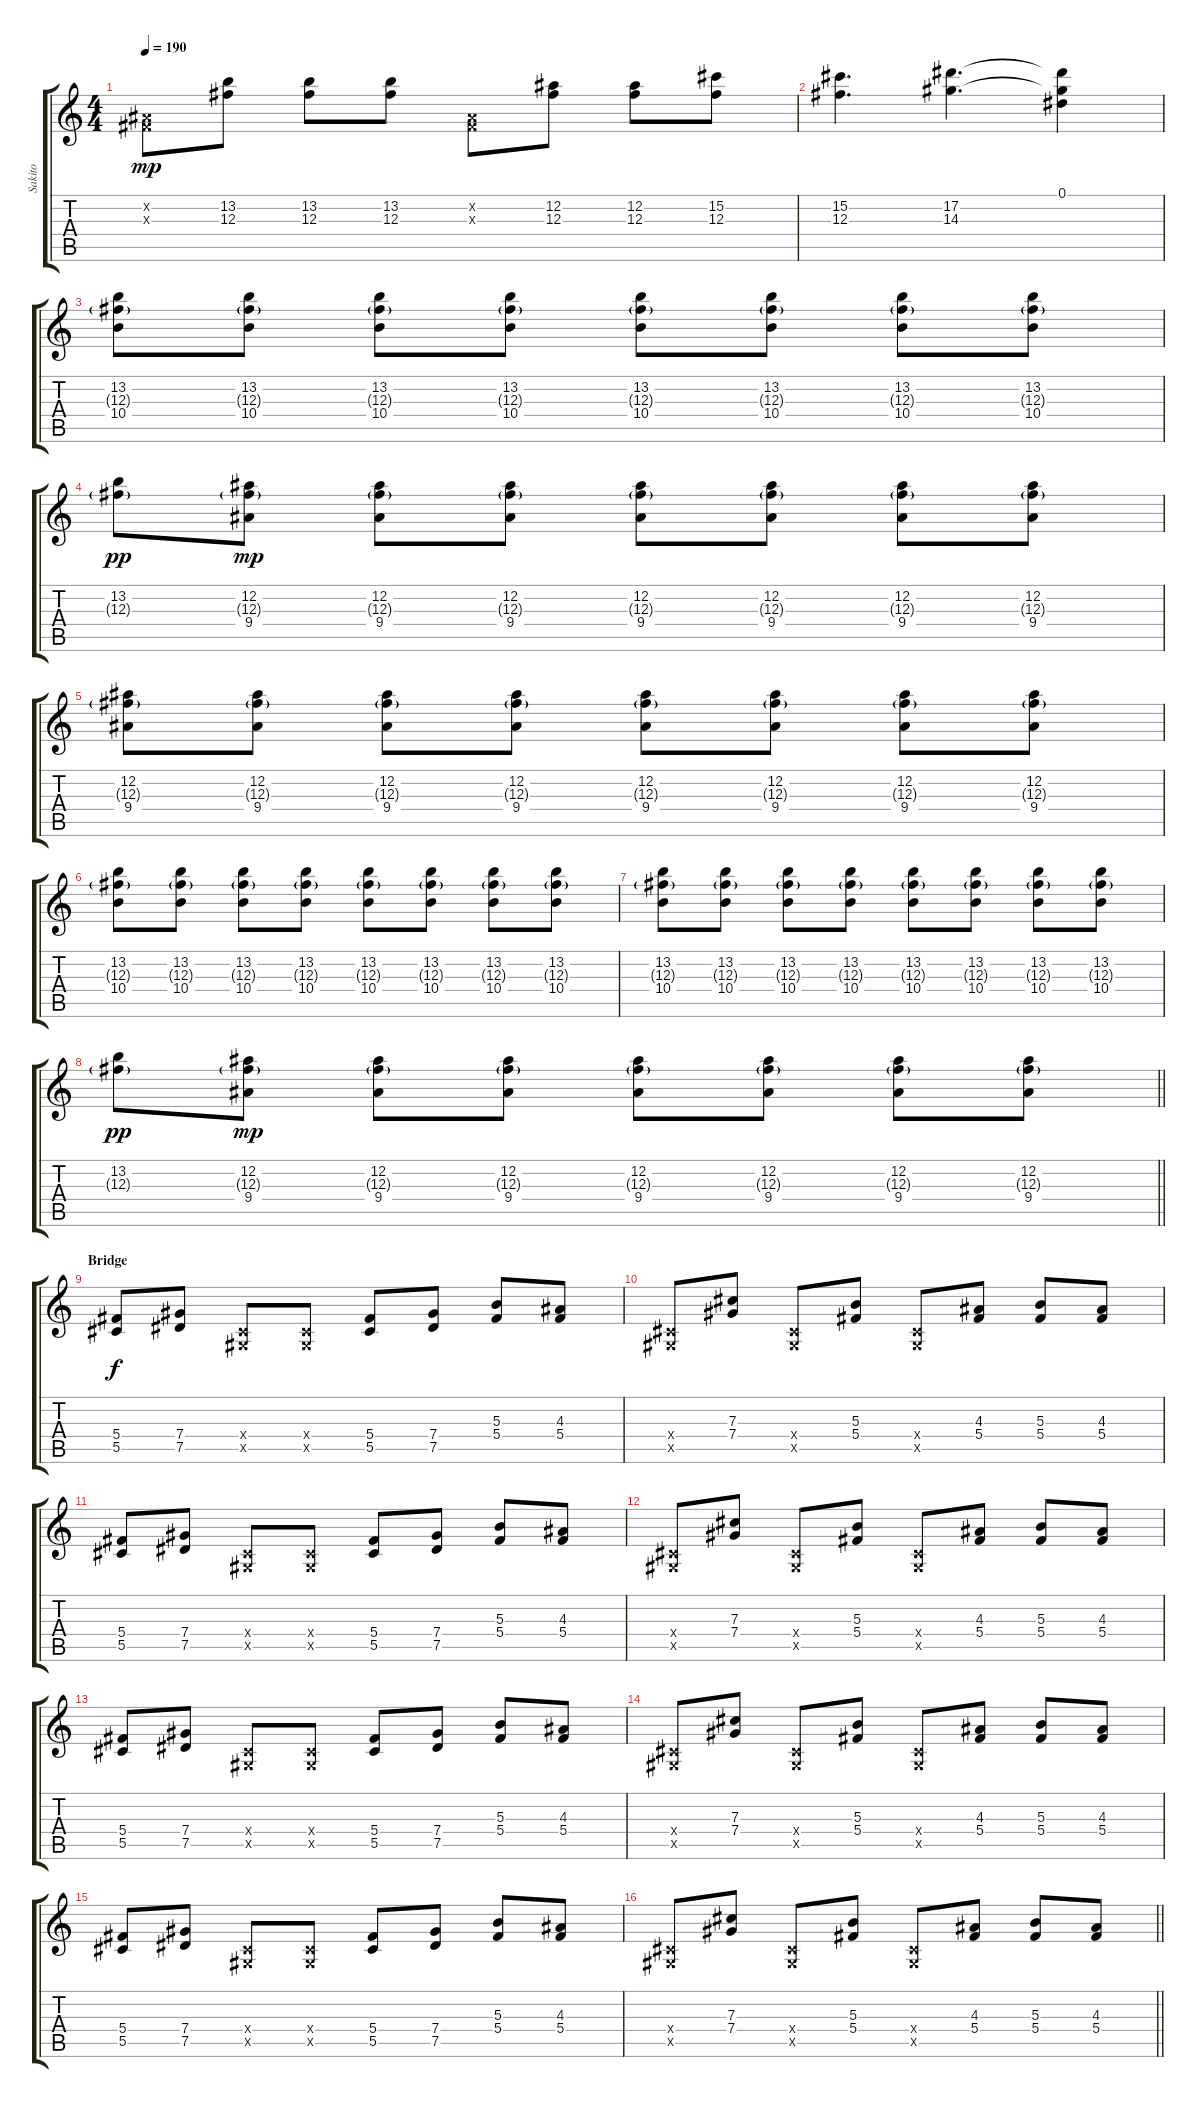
\track ("Sakito " "Sakito ") {instrument overdrivenguitar}
\staff {score tabs}
\tuning (Eb4 Bb3 Gb3 Db3 Ab2 Eb2) {hide}
\ts (4 4)
\tempo 190
\clef g2
\ks c
(0.2{x} 0.3{x}).8{dy mp} (13.2 12.3).8 (13.2 12.3).8 (13.2 12.3).8 (0.2{x} 0.3{x}).8 (12.2 12.3).8 (12.2 12.3).8 (15.2 12.3).8 |
(15.2 12.3).4{d} (17.2 14.3).4{d} (0.1 17.2{t} 14.3{t}).4 |
(13.2 12.3{g} 10.4).8 (13.2 12.3{g} 10.4).8 (13.2 12.3{g} 10.4).8 (13.2 12.3{g} 10.4).8 (13.2 12.3{g} 10.4).8 (13.2 12.3{g} 10.4).8 (13.2 12.3{g} 10.4).8 (13.2 12.3{g} 10.4).8 |
(13.2 12.3{g}).8{dy pp} (12.2 12.3{g} 9.4).8{dy mp} (12.2 12.3{g} 9.4).8 (12.2 12.3{g} 9.4).8 (12.2 12.3{g} 9.4).8 (12.2 12.3{g} 9.4).8 (12.2 12.3{g} 9.4).8 (12.2 12.3{g} 9.4).8 |
(12.2 12.3{g} 9.4).8 (12.2 12.3{g} 9.4).8 (12.2 12.3{g} 9.4).8 (12.2 12.3{g} 9.4).8 (12.2 12.3{g} 9.4).8 (12.2 12.3{g} 9.4).8 (12.2 12.3{g} 9.4).8 (12.2 12.3{g} 9.4).8 |
(13.2 12.3{g} 10.4).8 (13.2 12.3{g} 10.4).8 (13.2 12.3{g} 10.4).8 (13.2 12.3{g} 10.4).8 (13.2 12.3{g} 10.4).8 (13.2 12.3{g} 10.4).8 (13.2 12.3{g} 10.4).8 (13.2 12.3{g} 10.4).8 |
(13.2 12.3{g} 10.4).8 (13.2 12.3{g} 10.4).8 (13.2 12.3{g} 10.4).8 (13.2 12.3{g} 10.4).8 (13.2 12.3{g} 10.4).8 (13.2 12.3{g} 10.4).8 (13.2 12.3{g} 10.4).8 (13.2 12.3{g} 10.4).8 |
\barLineRight lightlight
(13.2 12.3{g}).8{dy pp} (12.2 12.3{g} 9.4).8{dy mp} (12.2 12.3{g} 9.4).8 (12.2 12.3{g} 9.4).8 (12.2 12.3{g} 9.4).8 (12.2 12.3{g} 9.4).8 (12.2 12.3{g} 9.4).8 (12.2 12.3{g} 9.4).8 |
\section ("" "Bridge")
(5.4 5.5).8{dy f} (7.4 7.5).8 (0.4{x} 0.5{x}).8 (0.4{x} 0.5{x}).8 (5.4 5.5).8 (7.4 7.5).8 (5.3 5.4).8 (4.3 5.4).8 |
(0.4{x} 0.5{x}).8 (7.3 7.4).8 (0.4{x} 0.5{x}).8 (5.3 5.4).8 (0.4{x} 0.5{x}).8 (4.3 5.4).8 (5.3 5.4).8 (4.3 5.4).8 |
(5.4 5.5).8 (7.4 7.5).8 (0.4{x} 0.5{x}).8 (0.4{x} 0.5{x}).8 (5.4 5.5).8 (7.4 7.5).8 (5.3 5.4).8 (4.3 5.4).8 |
(0.4{x} 0.5{x}).8 (7.3 7.4).8 (0.4{x} 0.5{x}).8 (5.3 5.4).8 (0.4{x} 0.5{x}).8 (4.3 5.4).8 (5.3 5.4).8 (4.3 5.4).8 |
(5.4 5.5).8 (7.4 7.5).8 (0.4{x} 0.5{x}).8 (0.4{x} 0.5{x}).8 (5.4 5.5).8 (7.4 7.5).8 (5.3 5.4).8 (4.3 5.4).8 |
(0.4{x} 0.5{x}).8 (7.3 7.4).8 (0.4{x} 0.5{x}).8 (5.3 5.4).8 (0.4{x} 0.5{x}).8 (4.3 5.4).8 (5.3 5.4).8 (4.3 5.4).8 |
(5.4 5.5).8 (7.4 7.5).8 (0.4{x} 0.5{x}).8 (0.4{x} 0.5{x}).8 (5.4 5.5).8 (7.4 7.5).8 (5.3 5.4).8 (4.3 5.4).8 |
\barLineRight lightlight
(0.4{x} 0.5{x}).8 (7.3 7.4).8 (0.4{x} 0.5{x}).8 (5.3 5.4).8 (0.4{x} 0.5{x}).8 (4.3 5.4).8 (5.3 5.4).8 (4.3 5.4).8
